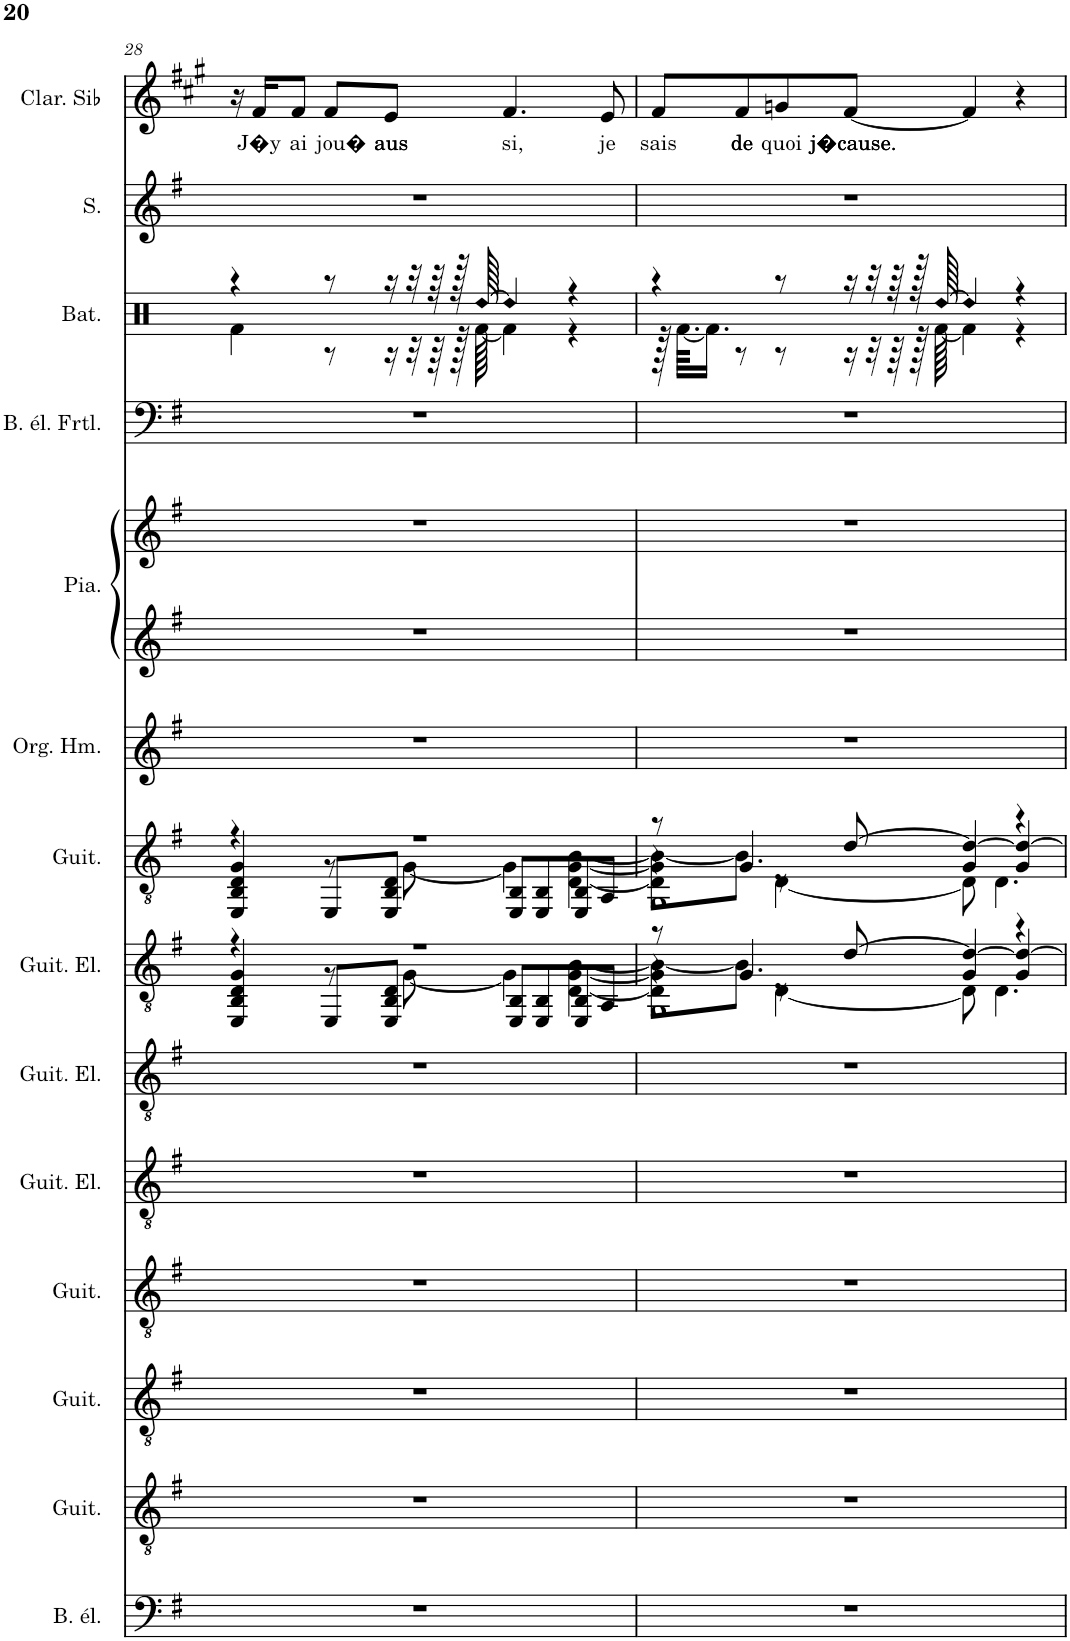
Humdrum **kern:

**kern	**kern	**kern	**kern	**kern	**kern	**kern	**kern	**kern	**kern	**kern	**kern	**kern	**kern	**kern	**text
*part14	*part13	*part12	*part11	*part10	*part9	*part8	*part7	*part6	*part5	*part5	*part4	*part3	*part2	*part1	*part1
*staff15	*staff14	*staff13	*staff12	*staff11	*staff10	*staff9	*staff8	*staff7	*staff6	*staff5	*staff4	*staff3	*staff2	*staff1	*staff1
*I"Basse électrique à 6 cordes, Harmoniques	*I"Guitare acoustique, �cho 2	*I"Guitare acoustique, �cho 1	*I"Guitare acoustique, Guitare 5	*I"Guitare électrique, Guitare 4	*I"Guitare électrique, Guitare 3	*I"Guitare électrique, Guitare 2	*I"Guitare acoustique, Guitare 1	*I"Orgue Hammond, Clavier 2	*I"Piano, Clavier 1	*	*I"Basse électrique fretless, Basse	*I"Batterie, Batterie	*I"Soprano, Choeurs	*I"Clarinette en Sib	*
*I'B. él.	*I'Guit.	*I'Guit.	*I'Guit.	*I'Guit. El.	*I'Guit. El.	*I'Guit. El.	*I'Guit.	*I'Org. Hm.	*I'Pia.	*	*I'B. él. Frtl.	*I'Bat.	*I'S.	*I'Clar. Sib	*
!!LO:PB:g=z
*clefF4	*clefGv2	*clefGv2	*clefGv2	*clefGv2	*clefGv2	*clefGv2	*clefGv2	*clefG2	*clefG2	*clefG2	*clefF4	*clefX	*clefG2	*clefG2	*
*Trd7c12	*	*	*	*	*	*	*	*	*	*	*Trd7c12	*	*	*Trd1c2	*
*k[f#]	*k[f#]	*k[f#]	*k[f#]	*k[f#]	*k[f#]	*k[f#]	*k[f#]	*k[f#]	*k[f#]	*k[f#]	*k[f#]	*k[]	*k[f#]	*k[f#c#g#]	*
*M4/4	*M4/4	*M4/4	*M4/4	*M4/4	*M4/4	*M4/4	*M4/4	*M4/4	*M4/4	*M4/4	*M4/4	*M4/4	*M4/4	*M4/4	*
=28	=28	=28	=28	=28	=28	=28	=28	=28	=28	=28	=28	=28	=28	=28	=28
*	*	*	*	*	*	*^	*^	*	*	*	*	*^	*	*	*
*	*	*	*	*	*	*	*^	*	*^	*	*	*	*	*	*	*	*	*
1r	1r	1r	1r	1r	1r	1r	4r	4EE/ 4BB/ 4D/ 4G/	1r	4r	4EE/ 4BB/ 4D/ 4G/	1r	1r	1r	1r	4r	4Rf\	1r	16r	.
!	!	!	!	!	!	!	!	!	!	!	!	!	!	!	!	!	!	!	!	!LO:LY:b
.	.	.	.	.	.	.	.	.	.	.	.	.	.	.	.	.	.	.	16f#/KL	J�y
!	!	!	!	!	!	!	!	!	!	!	!	!	!	!	!	!	!	!	!	!LO:LY:b
.	.	.	.	.	.	.	.	.	.	.	.	.	.	.	.	.	.	.	8f#/J	ai
!	!	!	!	!	!	!	!	!	!	!	!	!	!	!	!	!	!	!	!	!LO:LY:b
.	.	.	.	.	.	.	8r	8EE/L	.	8r	8EE/L	.	.	.	.	8r	8r	.	8f#/L	jou�
!	!	!	!	!	!	!	!	!	!	!	!	!	!	!	!	!	!	!	!	!LO:LY:b
.	.	.	.	.	.	.	[8G\	8EE/ 8BB/ 8D/J	.	[8G\	8EE/ 8BB/ 8D/J	.	.	.	.	16r	16r	.	8e/J	aus
.	.	.	.	.	.	.	.	.	.	.	.	.	.	.	.	32r	32r	.	.	.
.	.	.	.	.	.	.	.	.	.	.	.	.	.	.	.	64r	64r	.	.	.
.	.	.	.	.	.	.	.	.	.	.	.	.	.	.	.	128r	128r	.	.	.
!	!	!	!	!	!	!	!	!	!	!	!	!	!	!	!	!LO:N:head=diamond	!	!	!	!
.	.	.	.	.	.	.	.	.	.	.	.	.	.	.	.	[128Rdd/	[128Rf\	.	.	.
!	!	!	!	!	!	!	!	!	!	!	!	!	!	!	!	!LO:N:head=diamond	!	!	!	!LO:LY:b
.	.	.	.	.	.	.	4G\]	8EE/ 8BB/L	.	4G\]	8EE/ 8BB/L	.	.	.	.	4Rdd/]	4Rf\]	.	4.f#/	si,
.	.	.	.	.	.	.	.	8EE/ 8BB/	.	.	8EE/ 8BB/	.	.	.	.	.	.	.	.	.
.	.	.	.	.	.	.	[4D\ [4G\ [4B\	8EE/ 8BB/	.	[4D\ [4G\ [4B\	8EE/ 8BB/	.	.	.	.	4r	4r	.	.	.
!	!	!	!	!	!	!	!	!	!	!	!	!	!	!	!	!	!	!	!	!LO:LY:b
.	.	.	.	.	.	.	.	8AA/J	.	.	8AA/J	.	.	.	.	.	.	.	8e/	je
=29	=29	=29	=29	=29	=29	=29	=29	=29	=29	=29	=29	=29	=29	=29	=29	=29	=29	=29	=29	=29
*	*	*	*	*	*	*	*	*^	*	*	*^	*	*	*	*	*	*	*	*	*
!	!	!	!	!	!	!	!	!	!	!	!	!	!	!	!	!	!	!	!	!	!	!LO:LY:b
1r	1r	1r	1r	1r	1r	8r	8D\] 8G\] 8B\_L	4r	1GG	8r	8D\] 8G\] 8B\_L	4r	1GG	1r	1r	1r	1r	4r	128r	1r	8f#/L	sais
.	.	.	.	.	.	.	.	.	.	.	.	.	.	.	.	.	.	.	[64.Rf\KKLL	.	.	.
.	.	.	.	.	.	.	.	.	.	.	.	.	.	.	.	.	.	.	16.Rf\JJ]	.	.	.
!	!	!	!	!	!	!	!	!	!	!	!	!	!	!	!	!	!	!	!	!	!	!LO:LY:b
.	.	.	.	.	.	4.G/	8B\J]	.	.	4.G/	8B\J]	.	.	.	.	.	.	.	8r	.	8f#/	de
!	!	!	!	!	!	!	!	!	!	!	!	!	!	!	!	!	!	!	!	!	!	!LO:LY:b
.	.	.	.	.	.	.	[4D\	8r	.	.	[4D\	8r	.	.	.	.	.	8r	8r	.	8gn/	quoi
!	!	!	!	!	!	!	!	!	!	!	!	!	!	!	!	!	!	!	!	!	!	!LO:LY:b
.	.	.	.	.	.	.	.	[8d/	.	.	.	[8d/	.	.	.	.	.	16r	16r	.	[8f#/J	j�cause.
.	.	.	.	.	.	.	.	.	.	.	.	.	.	.	.	.	.	32r	32r	.	.	.
.	.	.	.	.	.	.	.	.	.	.	.	.	.	.	.	.	.	64r	64r	.	.	.
.	.	.	.	.	.	.	.	.	.	.	.	.	.	.	.	.	.	128r	128r	.	.	.
!	!	!	!	!	!	!	!	!	!	!	!	!	!	!	!	!	!	!LO:N:head=diamond	!	!	!	!
.	.	.	.	.	.	.	.	.	.	.	.	.	.	.	.	.	.	[128Rdd/	[128Rf\	.	.	.
!	!	!	!	!	!	!	!	!	!	!	!	!	!	!	!	!	!	!LO:N:head=diamond	!	!	!	!
.	.	.	.	.	.	4G/	8D\]	4d/_	.	4G/	8D\]	4d/_	.	.	.	.	.	4Rdd/]	4Rf\]	.	4f#/]	.
.	.	.	.	.	.	.	4.D\	.	.	.	4.D\	.	.	.	.	.	.	.	.	.	.	.
.	.	.	.	.	.	4r	.	4G/ 4d/_	.	4r	.	4G/ 4d/_	.	.	.	.	.	4r	4r	.	4r	.
*	*	*	*	*	*	*v	*v	*v	*v	*	*	*	*	*	*	*	*	*v	*v	*	*	*
*	*	*	*	*	*	*	*v	*v	*v	*v	*	*	*	*	*	*	*	*
=	=	=	=	=	=	=	=	=	=	=	=	=	=	=	=
*-	*-	*-	*-	*-	*-	*-	*-	*-	*-	*-	*-	*-	*-	*-	*-
